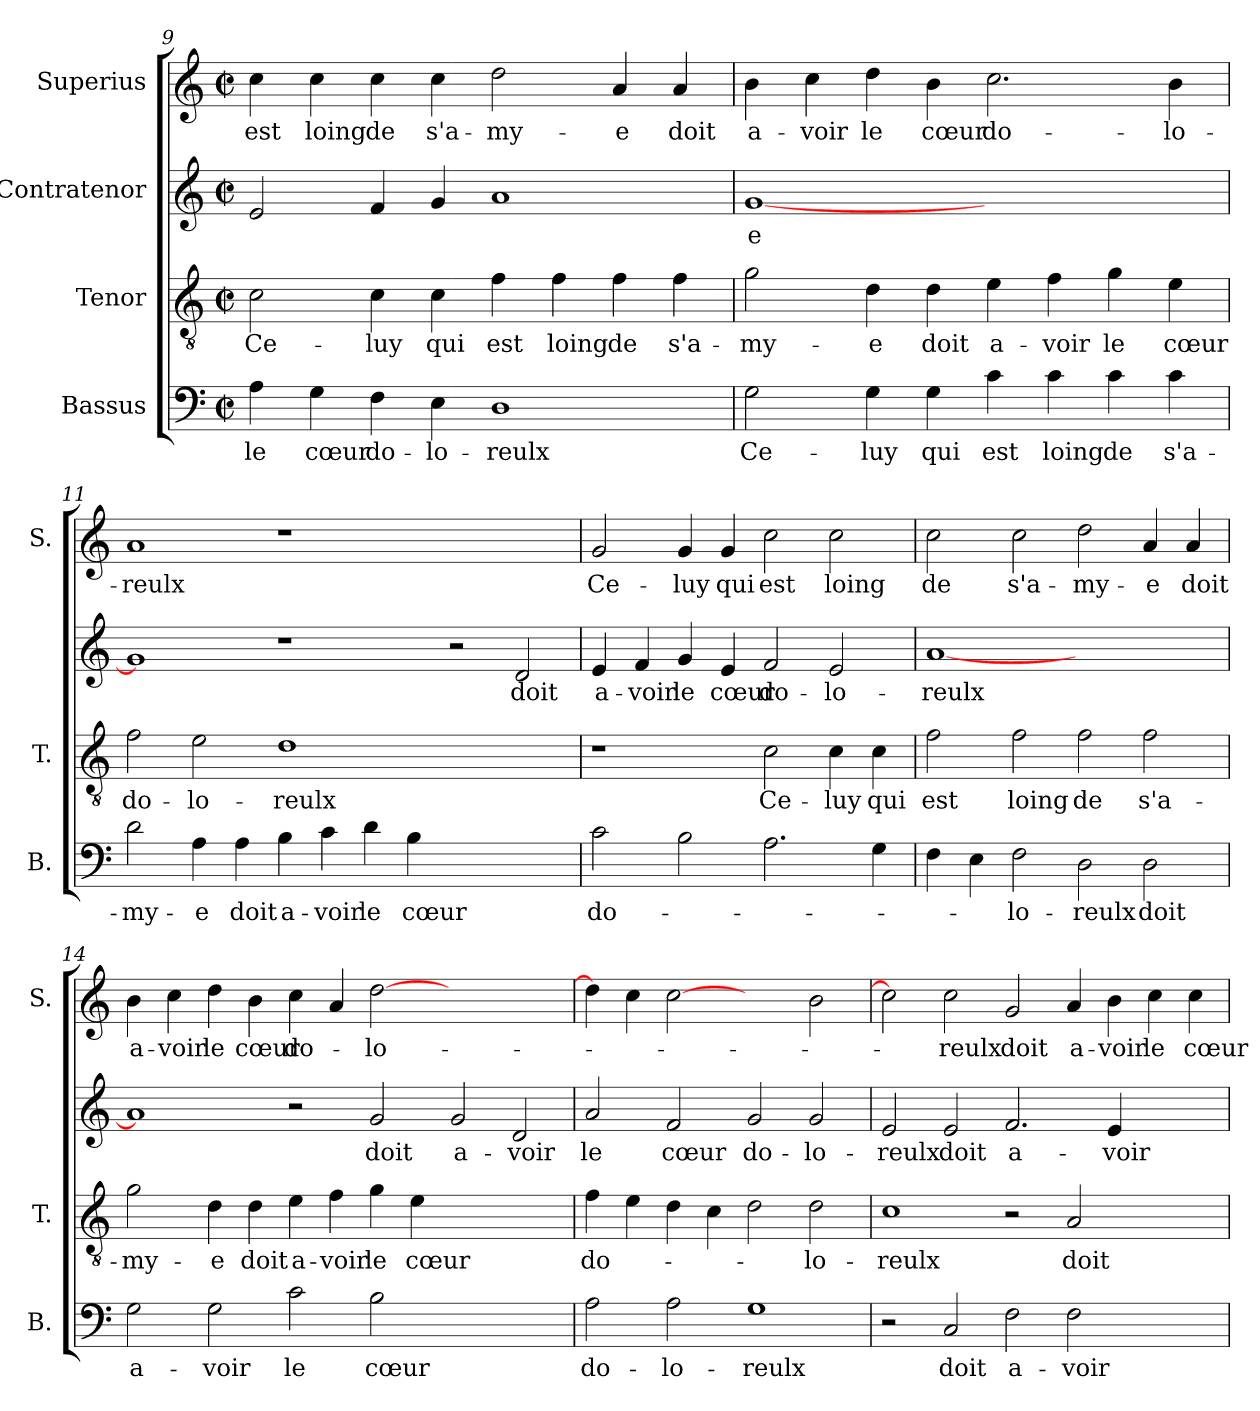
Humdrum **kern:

**kern	**text	**kern	**text	**kern	**text	**kern	**text
*part4	*part4	*part3	*part3	*part2	*part2	*part1	*part1
*staff4	*staff4	*staff3	*staff3	*staff2	*staff2	*staff1	*staff1
*I"Bassus	*	*I"Tenor	*	*I"Contratenor	*	*I"Superius	*
*I'B.	*	*I'T.	*	*	*	*I'S.	*
!!LO:LB:g=z
*clefF4	*	*clefGv2	*	*clefG2	*	*clefG2	*
*k[]	*	*k[]	*	*k[]	*	*k[]	*
*C:	*	*C:	*	*C:	*	*C:	*
*M2/2	*	*M2/2	*	*M2/2	*	*M2/2	*
*met(c|)	*	*met(c|)	*	*met(c|)	*	*met(c|)	*
=9	=9	=9	=9	=9	=9	=9	=9
4A\	le	2c\	Ce-	2e/	.	4cc\	est
4G\	cœur	.	.	.	.	4cc\	loing
4F\	do-	4c\	-luy	4f/	.	4cc\	de
4E\	-lo-	4c\	qui	4g/	.	4cc\	s'a-
1D\	-reulx	4f\	est	1a/	.	2dd\	-my-
.	.	4f\	loing	.	.	.	.
.	.	4f\	de	.	.	4a/	-e
.	.	4f\	s'a-	.	.	4a/	doit
=10	=10	=10	=10	=10	=10	=10	=10
2G\	Ce-	2g\	-my-	[1g/	-e	4b\	a-
.	.	.	.	.	.	4cc\	-voir
4G\	-luy	4d\	-e	.	.	4dd\	le
4G\	qui	4d\	doit	.	.	4b\	cœur
4c\	est	4e\	a-	1ryy	.	2.cc\	do-
4c\	loing	4f\	-voir	.	.	.	.
4c\	de	4g\	le	.	.	.	.
4c\	s'a-	4e\	cœur	.	.	4b\	-lo-
=11	=11	=11	=11	=11	=11	=11	=11
2d\	-my-	2f\	do-	1g/]	.	1a/	-reulx
4A\	-e	2e\	-lo-	.	.	.	.
4A\	doit	.	.	.	.	.	.
4B\	a-	1d\	-reulx	1r	.	1r	.
4c\	-voir	.	.	.	.	.	.
4d\	le	.	.	.	.	.	.
4B\	cœur	.	.	.	.	.	.
1ryy	.	1ryy	.	2r	.	1ryy	.
.	.	.	.	2d/	doit	.	.
=12	=12	=12	=12	=12	=12	=12	=12
2c\	do-	1r	.	4e/	a-	2g/	Ce-
.	.	.	.	4f/	-voir	.	.
2B\	.	.	.	4g/	le	4g/	-luy
.	.	.	.	4e/	cœur	4g/	qui
2.A\	.	2c\	Ce-	2f/	do-	2cc\	est
.	.	4c\	-luy	2e/	-lo-	2cc\	loing
4G\	.	4c\	qui	.	.	.	.
!!LO:PB:g=z
=13	=13	=13	=13	=13	=13	=13	=13
4F\	.	2f\	est	[1a/	-reulx	2cc\	de
4E\	.	.	.	.	.	.	.
2F\	-lo-	2f\	loing	.	.	2cc\	s'a-
2D\	-reulx	2f\	de	1ryy	.	2dd\	-my-
2D\	doit	2f\	s'a-	.	.	4a/	-e
.	.	.	.	.	.	4a/	doit
=14	=14	=14	=14	=14	=14	=14	=14
2G\	a-	2g\	-my-	1a/]	.	4b\	a-
.	.	.	.	.	.	4cc\	-voir
2G\	-voir	4d\	-e	.	.	4dd\	le
.	.	4d\	doit	.	.	4b\	cœur
2c\	le	4e\	a-	2r	.	4cc\	do-
.	.	4f\	-voir	.	.	4a/	.
2B\	cœur	4g\	le	2g/	doit	[2dd\	-lo-
.	.	4e\	cœur	.	.	.	.
1ryy	.	1ryy	.	2g/	a-	1ryy	.
.	.	.	.	2d/	-voir	.	.
=15	=15	=15	=15	=15	=15	=15	=15
2A\	do-	4f\	do-	2a/	le	4dd\]	.
.	.	4e\	.	.	.	4cc\	.
2A\	-lo-	4d\	.	2f/	cœur	[2cc\	.
.	.	4c\	.	.	.	.	.
1G\	-reulx	2d\	.	2g/	do-	2ryy	.
.	.	2d\	-lo-	2g/	-lo-	2b\	.
=16	=16	=16	=16	=16	=16	=16	=16
2r	.	1c\	-reulx	2e/	-reulx	2cc\]	.
2C/	doit	.	.	2e/	doit	2cc\	-reulx
2F\	a-	2r	.	2.f/	a-	2g/	doit
2F\	-voir	2A/	doit	.	.	4a/	a-
.	.	.	.	4e/	-voir	4b\	-voir
2ryy	.	2ryy	.	2ryy	.	4cc\	le
.	.	.	.	.	.	4cc\	cœur
=	=	=	=	=	=	=	=
*-	*-	*-	*-	*-	*-	*-	*-
